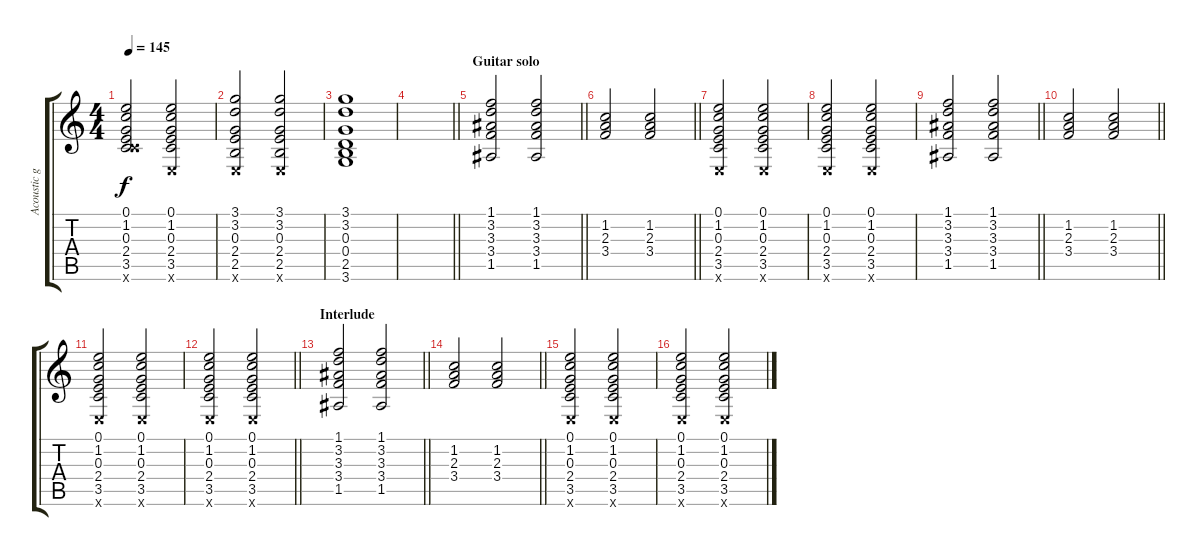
\track ("Acoustic guitar" "Acoustic g") {instrument acousticguitarsteel}
\staff {score tabs}
\tuning (E4 B3 G3 D3 A2 E2) {hide}
\ts (4 4)
\tempo 145
\clef g2
\ks c
(0.1 1.2 0.3 2.4 3.5 8.6{x}).2{dy f} (0.1 1.2 0.3 2.4 3.5 0.6{x}).2 |
(3.1 3.2 0.3 2.4 2.5 0.6{x}).2 (3.1 3.2 0.3 2.4 2.5 0.6{x}).2 |
(3.1 3.2 0.3 0.4 2.5 3.6).1 |
\barLineRight lightlight
|
\section ("" "Guitar solo")
\barLineRight lightlight
(1.1 3.2 3.3 3.4 1.5).2 (1.1 3.2 3.3 3.4 1.5).2 |
\section ("" "")
\barLineRight lightlight
(1.2 2.3 3.4).2 (1.2 2.3 3.4).2 |
(0.1 1.2 0.3 2.4 3.5 0.6{x}).2 (0.1 1.2 0.3 2.4 3.5 0.6{x}).2 |
(0.1 1.2 0.3 2.4 3.5 0.6{x}).2 (0.1 1.2 0.3 2.4 3.5 0.6{x}).2 |
\barLineRight lightlight
(1.1 3.2 3.3 3.4 1.5).2 (1.1 3.2 3.3 3.4 1.5).2 |
\barLineRight lightlight
(1.2 2.3 3.4).2 (1.2 2.3 3.4).2 |
(0.1 1.2 0.3 2.4 3.5 0.6{x}).2 (0.1 1.2 0.3 2.4 3.5 0.6{x}).2 |
\barLineRight lightlight
(0.1 1.2 0.3 2.4 3.5 0.6{x}).2 (0.1 1.2 0.3 2.4 3.5 0.6{x}).2 |
\section ("" "Interlude")
\barLineRight lightlight
(1.1 3.2 3.3 3.4 1.5).2 (1.1 3.2 3.3 3.4 1.5).2 |
\section ("" "")
\barLineRight lightlight
(1.2 2.3 3.4).2 (1.2 2.3 3.4).2 |
(0.1 1.2 0.3 2.4 3.5 0.6{x}).2 (0.1 1.2 0.3 2.4 3.5 0.6{x}).2 |
(0.1 1.2 0.3 2.4 3.5 0.6{x}).2 (0.1 1.2 0.3 2.4 3.5 0.6{x}).2
